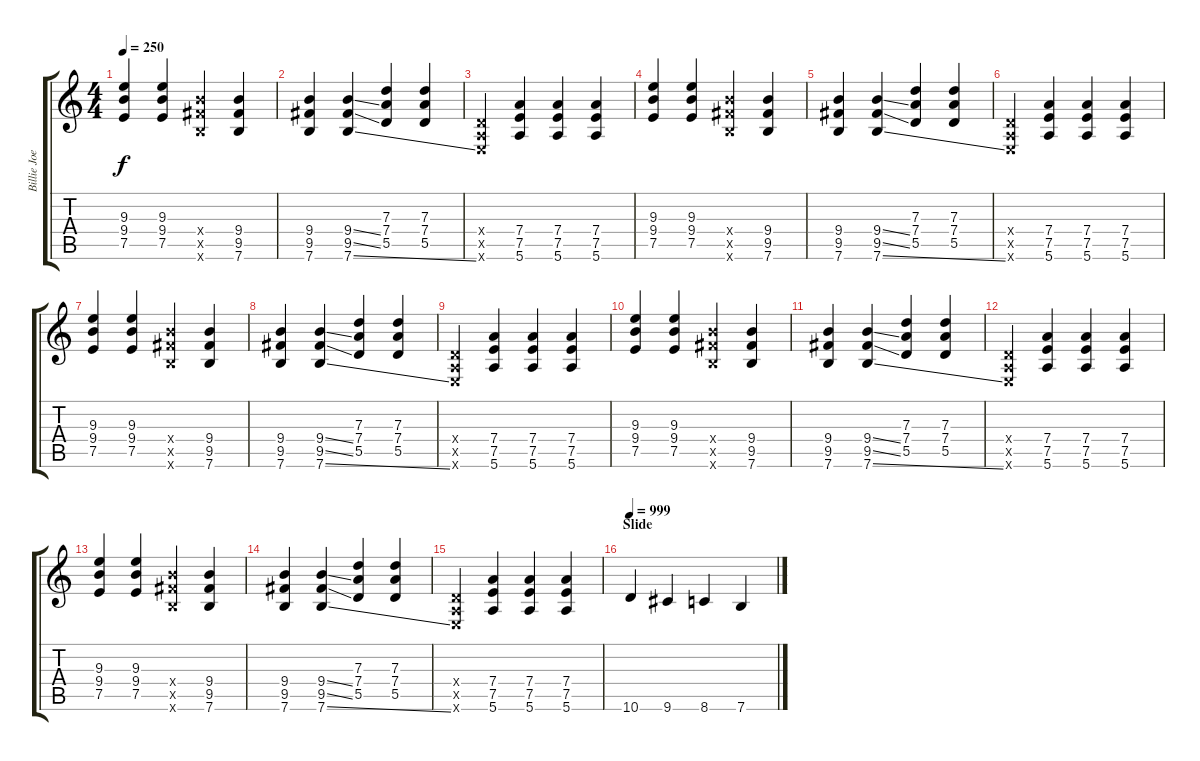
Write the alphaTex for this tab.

\track ("Billie Joe" "Billie Joe") {instrument acousticguitarsteel}
\staff {score tabs}
\tuning (E4 B3 G3 D3 A2 E2) {hide}
\ts (4 4)
\tempo 250
\clef g2
\ks c
(9.3 9.4 7.5).4{dy f} (9.3 9.4 7.5).4 (9.4{x} 9.5{x} 7.6{x}).4 (9.4 9.5 7.6).4 |
(9.4 9.5 7.6).4 (9.4{ss} 9.5{ss} 7.6{ss}).4 (7.3 7.4 5.5).4 (7.3 7.4 5.5).4 |
(0.4{x} 0.5{x} 0.6{x}).4 (7.4 7.5 5.6).4 (7.4 7.5 5.6).4 (7.4 7.5 5.6).4 |
(9.3 9.4 7.5).4 (9.3 9.4 7.5).4 (9.4{x} 9.5{x} 7.6{x}).4 (9.4 9.5 7.6).4 |
(9.4 9.5 7.6).4 (9.4{ss} 9.5{ss} 7.6{ss}).4 (7.3 7.4 5.5).4 (7.3 7.4 5.5).4 |
(0.4{x} 0.5{x} 0.6{x}).4 (7.4 7.5 5.6).4 (7.4 7.5 5.6).4 (7.4 7.5 5.6).4 |
(9.3 9.4 7.5).4 (9.3 9.4 7.5).4 (9.4{x} 9.5{x} 7.6{x}).4 (9.4 9.5 7.6).4 |
(9.4 9.5 7.6).4 (9.4{ss} 9.5{ss} 7.6{ss}).4 (7.3 7.4 5.5).4 (7.3 7.4 5.5).4 |
(0.4{x} 0.5{x} 0.6{x}).4 (7.4 7.5 5.6).4 (7.4 7.5 5.6).4 (7.4 7.5 5.6).4 |
(9.3 9.4 7.5).4 (9.3 9.4 7.5).4 (9.4{x} 9.5{x} 7.6{x}).4 (9.4 9.5 7.6).4 |
(9.4 9.5 7.6).4 (9.4{ss} 9.5{ss} 7.6{ss}).4 (7.3 7.4 5.5).4 (7.3 7.4 5.5).4 |
(0.4{x} 0.5{x} 0.6{x}).4 (7.4 7.5 5.6).4 (7.4 7.5 5.6).4 (7.4 7.5 5.6).4 |
(9.3 9.4 7.5).4 (9.3 9.4 7.5).4 (9.4{x} 9.5{x} 7.6{x}).4 (9.4 9.5 7.6).4 |
(9.4 9.5 7.6).4 (9.4{ss} 9.5{ss} 7.6{ss}).4 (7.3 7.4 5.5).4 (7.3 7.4 5.5).4 |
(0.4{x} 0.5{x} 0.6{x}).4 (7.4 7.5 5.6).4 (7.4 7.5 5.6).4 (7.4 7.5 5.6).4 |
\section ("" "Slide")
\tempo 999
10.6.4 9.6.4 8.6.4 7.6.4
